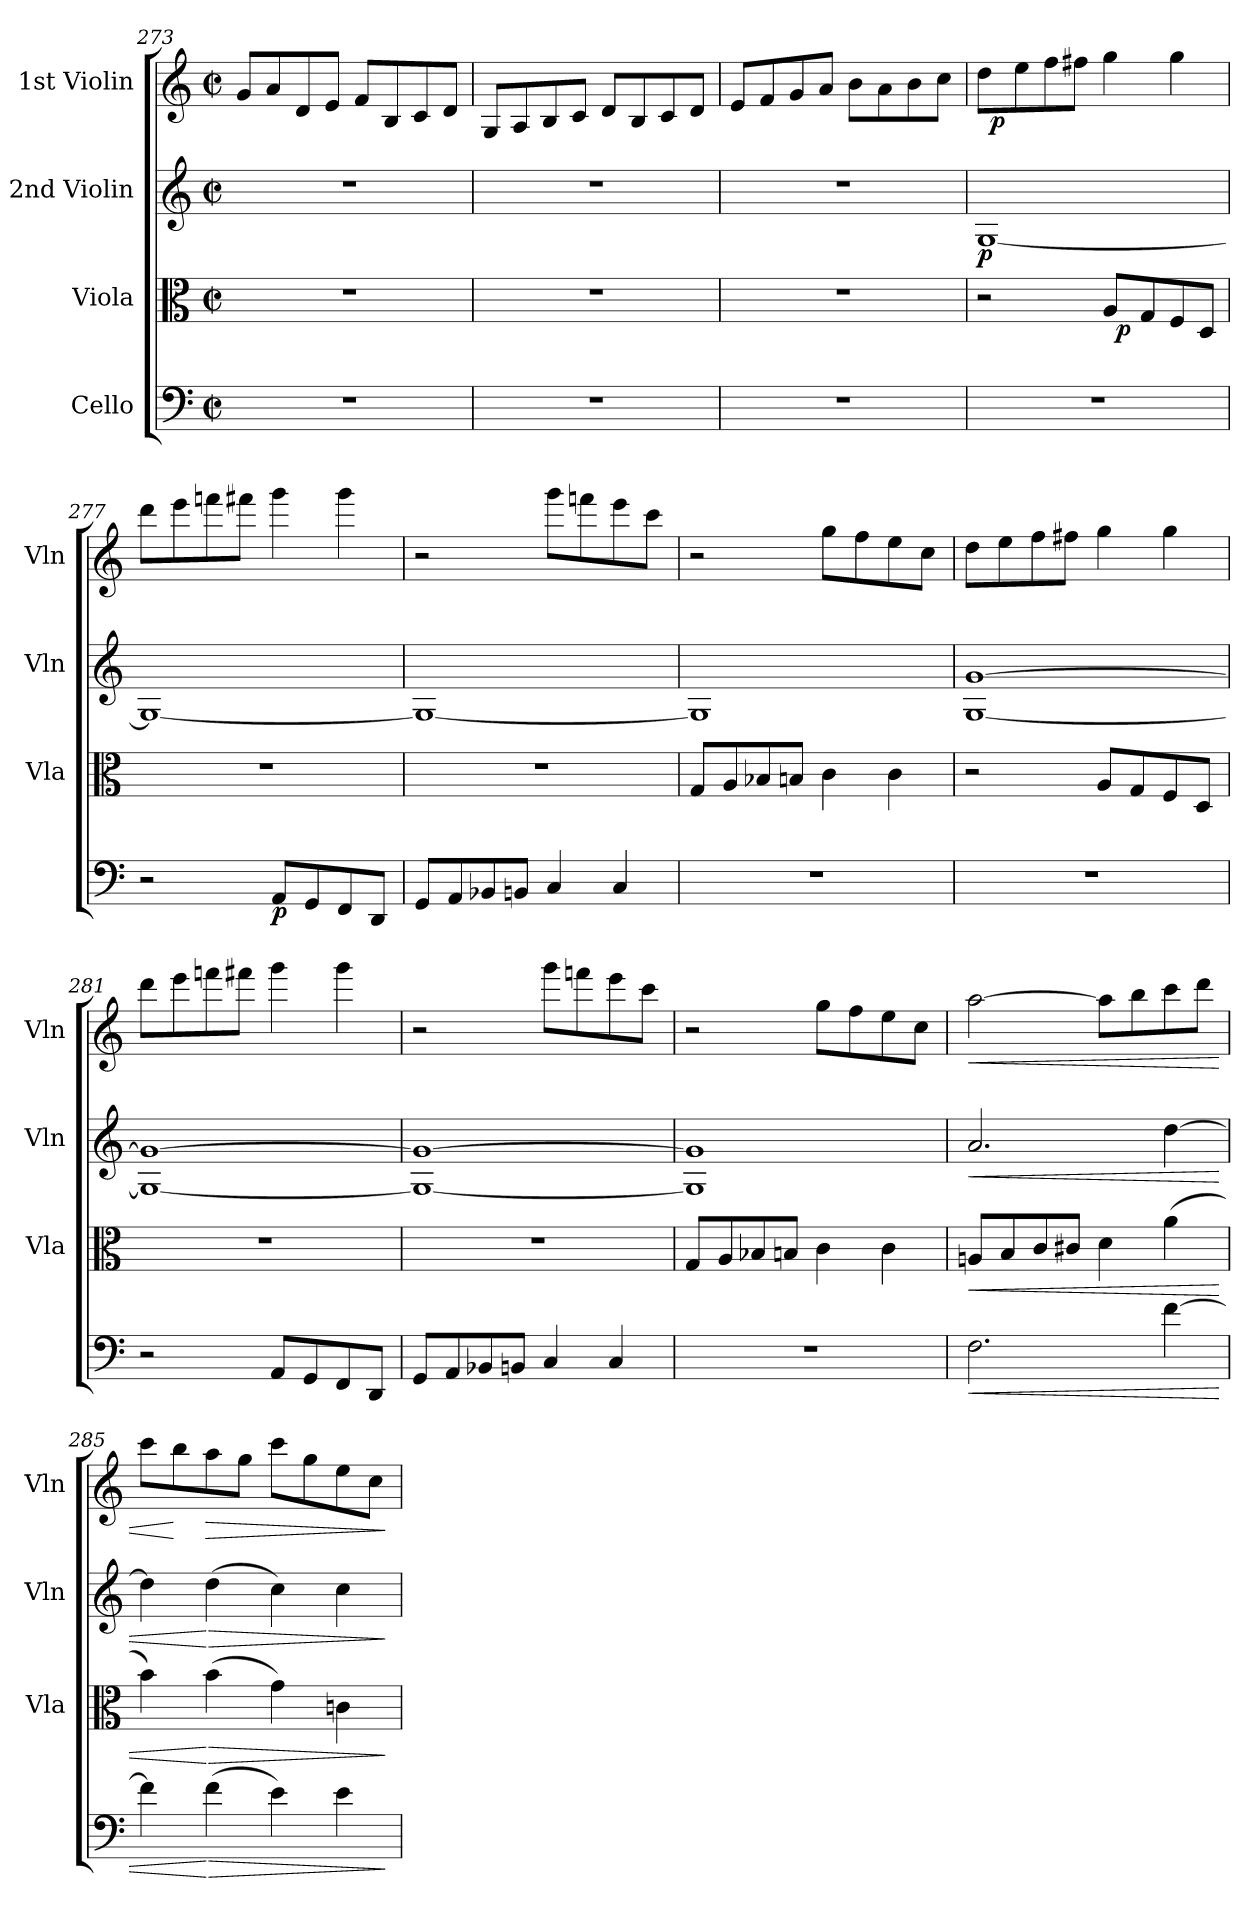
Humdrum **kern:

**kern	**dynam	**kern	**dynam	**kern	**dynam	**kern	**dynam
*part4	*part4	*part3	*part3	*part2	*part2	*part1	*part1
*staff4	*staff4	*staff3	*staff3	*staff2	*staff2	*staff1	*staff1
*I"Cello	*	*I"Viola	*	*I"2nd Violin	*	*I"1st Violin	*
*	*	*I'Vla	*	*I'Vln	*	*I'Vln	*
*clefF4	*	*clefC3	*	*clefG2	*	*clefG2	*
*k[]	*	*k[]	*	*k[]	*	*k[]	*
*C:	*	*C:	*	*C:	*	*C:	*
*M2/2	*	*M2/2	*	*M2/2	*	*M2/2	*
*met(c|)	*	*met(c|)	*	*met(c|)	*	*met(c|)	*
=273	=273	=273	=273	=273	=273	=273	=273
1r	.	1r	.	1r	.	8g/L	.
.	.	.	.	.	.	8a/	.
.	.	.	.	.	.	8d/	.
.	.	.	.	.	.	8e/J	.
.	.	.	.	.	.	8f/L	.
.	.	.	.	.	.	8B/	.
.	.	.	.	.	.	8c/	.
.	.	.	.	.	.	8d/J	.
=274	=274	=274	=274	=274	=274	=274	=274
1r	.	1r	.	1r	.	8G/L	.
.	.	.	.	.	.	8A/	.
.	.	.	.	.	.	8B/	.
.	.	.	.	.	.	8c/J	.
.	.	.	.	.	.	8d/L	.
.	.	.	.	.	.	8B/	.
.	.	.	.	.	.	8c/	.
.	.	.	.	.	.	8d/J	.
=275	=275	=275	=275	=275	=275	=275	=275
1r	.	1r	.	1r	.	8e/L	.
.	.	.	.	.	.	8f/	.
.	.	.	.	.	.	8g/	.
.	.	.	.	.	.	8a/J	.
.	.	.	.	.	.	8b\L	.
.	.	.	.	.	.	8a\	.
.	.	.	.	.	.	8b\	.
.	.	.	.	.	.	8cc\J	.
=276	=276	=276	=276	=276	=276	=276	=276
!	!	!	!	!	!LO:DY:b	!	!
*	*	*^	*	*	*	*^	*
1r	.	2r	2ryy	.	[1G	p	8dd\L	32ryy	.
!	!	!	!	!	!	!	!	!	!LO:DY:b
.	.	.	.	.	.	.	.	2ryy	p
.	.	.	.	.	.	.	8ee\	.	.
.	.	.	.	.	.	.	8ff\	.	.
.	.	.	.	.	.	.	8ff#X\J	.	.
.	.	8A/L	32ryy	.	.	.	4gg\	.	.
!	!	!	!	!LO:DY:b	!	!	!	!	!
.	.	.	4...ryy	p	.	.	.	4...ryy	.
.	.	8G/	.	.	.	.	.	.	.
.	.	8F/	.	.	.	.	4gg\	.	.
.	.	8D/J	.	.	.	.	.	.	.
*	*	*v	*v	*	*	*	*v	*v	*
=277	=277	=277	=277	=277	=277	=277	=277
2r	.	1r	.	1G_	.	8ddd\L	.
.	.	.	.	.	.	8eee\	.
.	.	.	.	.	.	8fffn\	.
.	.	.	.	.	.	8fff#X\J	.
!	!LO:DY:b	!	!	!	!	!	!
8AA/L	p	.	.	.	.	4ggg\	.
8GG/	.	.	.	.	.	.	.
8FF/	.	.	.	.	.	4ggg\	.
8DD/J	.	.	.	.	.	.	.
!!LO:PB:g=z
=278	=278	=278	=278	=278	=278	=278	=278
8GG/L	.	1r	.	1G_	.	2r	.
8AA/	.	.	.	.	.	.	.
8BB-X/	.	.	.	.	.	.	.
8BBn/J	.	.	.	.	.	.	.
4C/	.	.	.	.	.	8ggg\L	.
.	.	.	.	.	.	8fffn\	.
4C/	.	.	.	.	.	8eee\	.
.	.	.	.	.	.	8ccc\J	.
=279	=279	=279	=279	=279	=279	=279	=279
1r	.	8G/L	.	1G]	.	2r	.
.	.	8A/	.	.	.	.	.
.	.	8B-X/	.	.	.	.	.
.	.	8Bn/J	.	.	.	.	.
.	.	4c\	.	.	.	8gg\L	.
.	.	.	.	.	.	8ff\	.
.	.	4c\	.	.	.	8ee\	.
.	.	.	.	.	.	8cc\J	.
=280	=280	=280	=280	=280	=280	=280	=280
1r	.	2r	.	[1G [1g	.	8dd\L	.
.	.	.	.	.	.	8ee\	.
.	.	.	.	.	.	8ff\	.
.	.	.	.	.	.	8ff#X\J	.
.	.	8A/L	.	.	.	4gg\	.
.	.	8G/	.	.	.	.	.
.	.	8F/	.	.	.	4gg\	.
.	.	8D/J	.	.	.	.	.
=281	=281	=281	=281	=281	=281	=281	=281
2r	.	1r	.	1G_ 1g_	.	8ddd\L	.
.	.	.	.	.	.	8eee\	.
.	.	.	.	.	.	8fffn\	.
.	.	.	.	.	.	8fff#X\J	.
8AA/L	.	.	.	.	.	4ggg\	.
8GG/	.	.	.	.	.	.	.
8FF/	.	.	.	.	.	4ggg\	.
8DD/J	.	.	.	.	.	.	.
=282	=282	=282	=282	=282	=282	=282	=282
8GG/L	.	1r	.	1G_ 1g_	.	2r	.
8AA/	.	.	.	.	.	.	.
8BB-X/	.	.	.	.	.	.	.
8BBn/J	.	.	.	.	.	.	.
4C/	.	.	.	.	.	8ggg\L	.
.	.	.	.	.	.	8fffn\	.
4C/	.	.	.	.	.	8eee\	.
.	.	.	.	.	.	8ccc\J	.
=283	=283	=283	=283	=283	=283	=283	=283
1r	.	8G/L	.	1G] 1g]	.	2r	.
.	.	8A/	.	.	.	.	.
.	.	8B-X/	.	.	.	.	.
.	.	8Bn/J	.	.	.	.	.
.	.	4c\	.	.	.	8gg\L	.
.	.	.	.	.	.	8ff\	.
.	.	4c\	.	.	.	8ee\	.
.	.	.	.	.	.	8cc\J	.
=284	=284	=284	=284	=284	=284	=284	=284
!	!LO:HP:b	!	!LO:HP:b	!	!LO:HP:b	!	!LO:HP:b
2.F\	<	8An/L	<	2.a/	<	[2aa\	<
.	.	8B/	.	.	.	.	.
.	.	8c/	.	.	.	.	.
.	.	8c#X/J	.	.	.	.	.
.	.	4d\	.	.	.	8aa\L]	.
.	.	.	.	.	.	8bb\	.
[4f\	.	(>4a\	.	[4dd\	.	8ccc\	.
.	.	.	.	.	.	8ddd\J	.
=285	=285	=285	=285	=285	=285	=285	=285
4f\]	.	4b\)	.	4dd\]	.	8ccc\L	.
.	.	.	.	.	.	8bb\	[
!	!LO:HP:n=1:b	!	!LO:HP:n=1:b	!	!LO:HP:n=1:b	!	!LO:HP:b
(>4f\	[ >	(>4b\	[ >	(>4dd\	[ >	8aa\	>
.	.	.	.	.	.	8gg\J	.
4e\)	.	4g\)	.	4cc\)	.	8ccc\L	.
.	.	.	.	.	.	8gg\	.
4e\	.	4cn\	.	4cc\	.	8ee\	.
.	.	.	.	.	.	8cc\J	.
.	]	.	]	.	]	.	]
=	=	=	=	=	=	=	=
*-	*-	*-	*-	*-	*-	*-	*-
